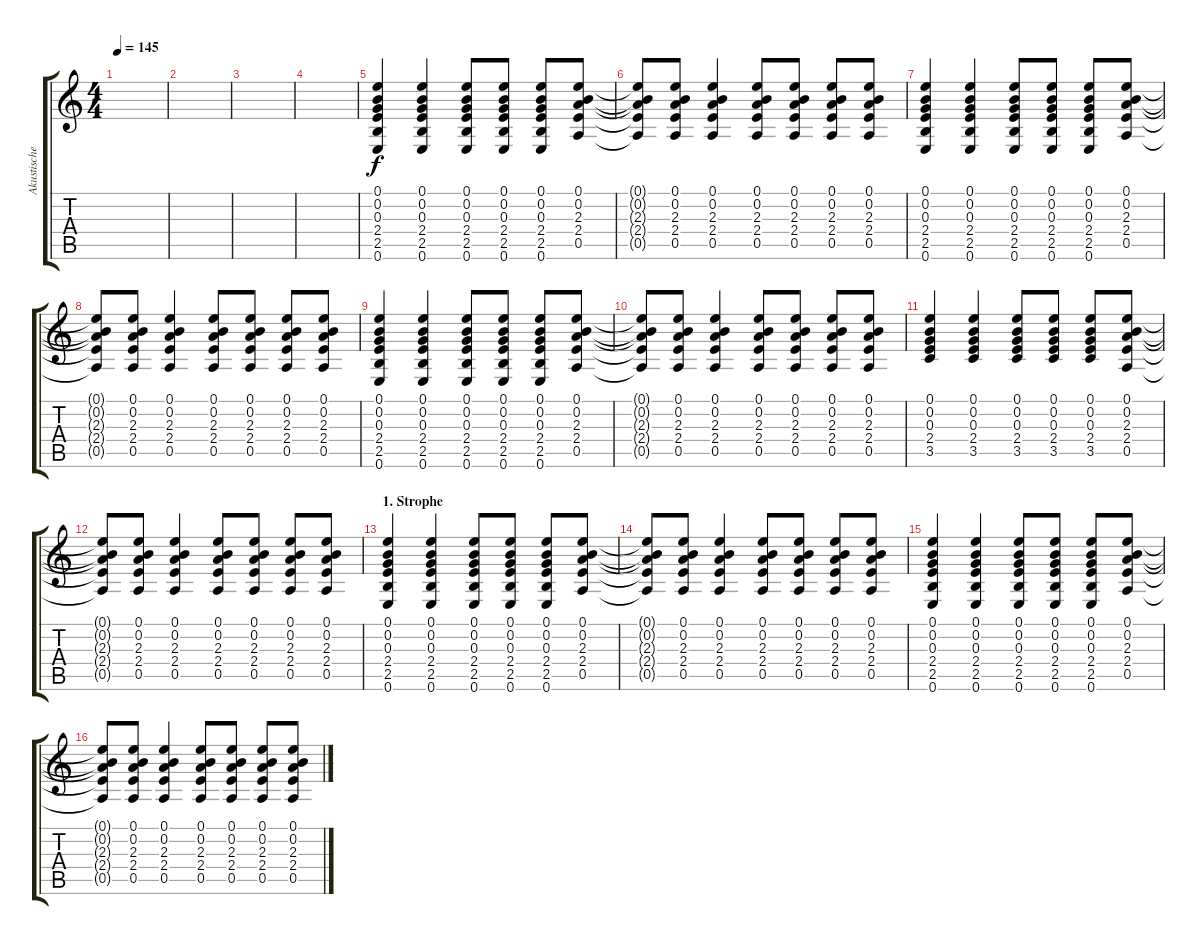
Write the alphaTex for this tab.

\track ("Akustische Gitarre" "Akustische") {instrument acousticguitarsteel}
\staff {score tabs}
\tuning (E4 B3 G3 D3 A2 E2) {hide}
\ts (4 4)
\tempo 145
\clef g2
\ks c
|
|
|
|
(0.1 0.2 0.3 2.4 2.5 0.6).4 (0.1 0.2 0.3 2.4 2.5 0.6).4 (0.1 0.2 0.3 2.4 2.5 0.6).8 (0.1 0.2 0.3 2.4 2.5 0.6).8 (0.1 0.2 0.3 2.4 2.5 0.6).8 (0.1 0.2 2.3 2.4 0.5).8 |
(0.1{t} 0.2{t} 2.3{t} 2.4{t} 0.5{t}).8 (0.1 0.2 2.3 2.4 0.5).8 (0.1 0.2 2.3 2.4 0.5).4 (0.1 0.2 2.3 2.4 0.5).8 (0.1 0.2 2.3 2.4 0.5).8 (0.1 0.2 2.3 2.4 0.5).8 (0.1 0.2 2.3 2.4 0.5).8 |
(0.1 0.2 0.3 2.4 2.5 0.6).4 (0.1 0.2 0.3 2.4 2.5 0.6).4 (0.1 0.2 0.3 2.4 2.5 0.6).8 (0.1 0.2 0.3 2.4 2.5 0.6).8 (0.1 0.2 0.3 2.4 2.5 0.6).8 (0.1 0.2 2.3 2.4 0.5).8 |
(0.1{t} 0.2{t} 2.3{t} 2.4{t} 0.5{t}).8 (0.1 0.2 2.3 2.4 0.5).8 (0.1 0.2 2.3 2.4 0.5).4 (0.1 0.2 2.3 2.4 0.5).8 (0.1 0.2 2.3 2.4 0.5).8 (0.1 0.2 2.3 2.4 0.5).8 (0.1 0.2 2.3 2.4 0.5).8 |
(0.1 0.2 0.3 2.4 2.5 0.6).4 (0.1 0.2 0.3 2.4 2.5 0.6).4 (0.1 0.2 0.3 2.4 2.5 0.6).8 (0.1 0.2 0.3 2.4 2.5 0.6).8 (0.1 0.2 0.3 2.4 2.5 0.6).8 (0.1 0.2 2.3 2.4 0.5).8 |
(0.1{t} 0.2{t} 2.3{t} 2.4{t} 0.5{t}).8 (0.1 0.2 2.3 2.4 0.5).8 (0.1 0.2 2.3 2.4 0.5).4 (0.1 0.2 2.3 2.4 0.5).8 (0.1 0.2 2.3 2.4 0.5).8 (0.1 0.2 2.3 2.4 0.5).8 (0.1 0.2 2.3 2.4 0.5).8 |
(0.1 0.2 0.3 2.4 3.5).4 (0.1 0.2 0.3 2.4 3.5).4 (0.1 0.2 0.3 2.4 3.5).8 (0.1 0.2 0.3 2.4 3.5).8 (0.1 0.2 0.3 2.4 3.5).8 (0.1 0.2 2.3 2.4 0.5).8 |
(0.1{t} 0.2{t} 2.3{t} 2.4{t} 0.5{t}).8 (0.1 0.2 2.3 2.4 0.5).8 (0.1 0.2 2.3 2.4 0.5).4 (0.1 0.2 2.3 2.4 0.5).8 (0.1 0.2 2.3 2.4 0.5).8 (0.1 0.2 2.3 2.4 0.5).8 (0.1 0.2 2.3 2.4 0.5).8 |
\section ("" "1. Strophe")
(0.1 0.2 0.3 2.4 2.5 0.6).4 (0.1 0.2 0.3 2.4 2.5 0.6).4 (0.1 0.2 0.3 2.4 2.5 0.6).8 (0.1 0.2 0.3 2.4 2.5 0.6).8 (0.1 0.2 0.3 2.4 2.5 0.6).8 (0.1 0.2 2.3 2.4 0.5).8 |
(0.1{t} 0.2{t} 2.3{t} 2.4{t} 0.5{t}).8 (0.1 0.2 2.3 2.4 0.5).8 (0.1 0.2 2.3 2.4 0.5).4 (0.1 0.2 2.3 2.4 0.5).8 (0.1 0.2 2.3 2.4 0.5).8 (0.1 0.2 2.3 2.4 0.5).8 (0.1 0.2 2.3 2.4 0.5).8 |
(0.1 0.2 0.3 2.4 2.5 0.6).4 (0.1 0.2 0.3 2.4 2.5 0.6).4 (0.1 0.2 0.3 2.4 2.5 0.6).8 (0.1 0.2 0.3 2.4 2.5 0.6).8 (0.1 0.2 0.3 2.4 2.5 0.6).8 (0.1 0.2 2.3 2.4 0.5).8 |
(0.1{t} 0.2{t} 2.3{t} 2.4{t} 0.5{t}).8 (0.1 0.2 2.3 2.4 0.5).8 (0.1 0.2 2.3 2.4 0.5).4 (0.1 0.2 2.3 2.4 0.5).8 (0.1 0.2 2.3 2.4 0.5).8 (0.1 0.2 2.3 2.4 0.5).8 (0.1 0.2 2.3 2.4 0.5).8
